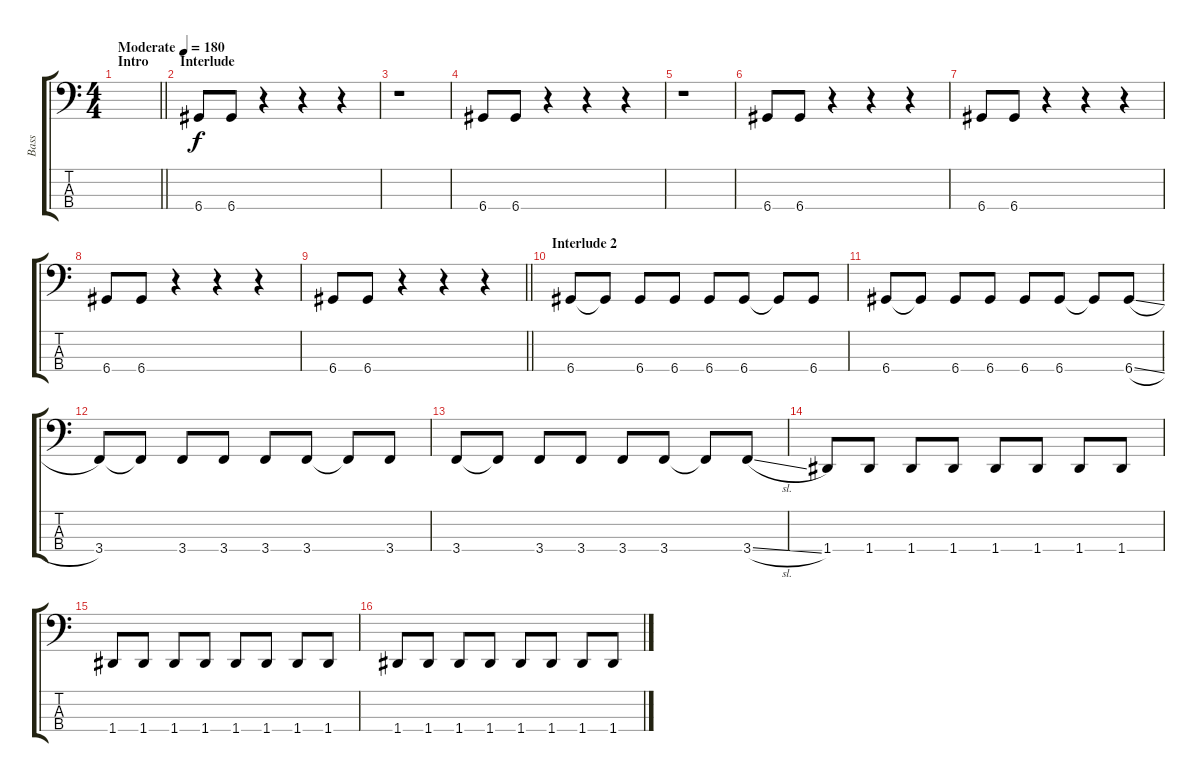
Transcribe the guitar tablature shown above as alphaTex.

\track ("Bass" "Bass") {instrument electricbassfinger}
\staff {score tabs}
\tuning (F2 C2 G1 D1) {hide}
\ts (4 4)
\section ("" "Intro")
\tempo (180 "Moderate")
\clef f4
\barLineRight lightlight
\ks c
|
\section ("" "Interlude")
6.4.8 6.4.8 r.4 r.4 r.4 |
r.1 |
6.4.8 6.4.8 r.4 r.4 r.4 |
r.1 |
6.4.8 6.4.8 r.4 r.4 r.4 |
6.4.8 6.4.8 r.4 r.4 r.4 |
6.4.8 6.4.8 r.4 r.4 r.4 |
\barLineRight lightlight
6.4.8 6.4.8 r.4 r.4 r.4 |
\section ("" "Interlude 2")
6.4.8 6.4{t}.8 6.4.8 6.4.8 6.4.8 6.4.8 6.4{t}.8 6.4.8 |
6.4.8 6.4{t}.8 6.4.8 6.4.8 6.4.8 6.4.8 6.4{t}.8 6.4{sl}.8 |
3.4.8 3.4{t}.8 3.4.8 3.4.8 3.4.8 3.4.8 3.4{t}.8 3.4.8 |
3.4.8 3.4{t}.8 3.4.8 3.4.8 3.4.8 3.4.8 3.4{t}.8 3.4{sl}.8 |
1.4.8 1.4.8 1.4.8 1.4.8 1.4.8 1.4.8 1.4.8 1.4.8 |
1.4.8 1.4.8 1.4.8 1.4.8 1.4.8 1.4.8 1.4.8 1.4.8 |
1.4.8 1.4.8 1.4.8 1.4.8 1.4.8 1.4.8 1.4.8 1.4.8
